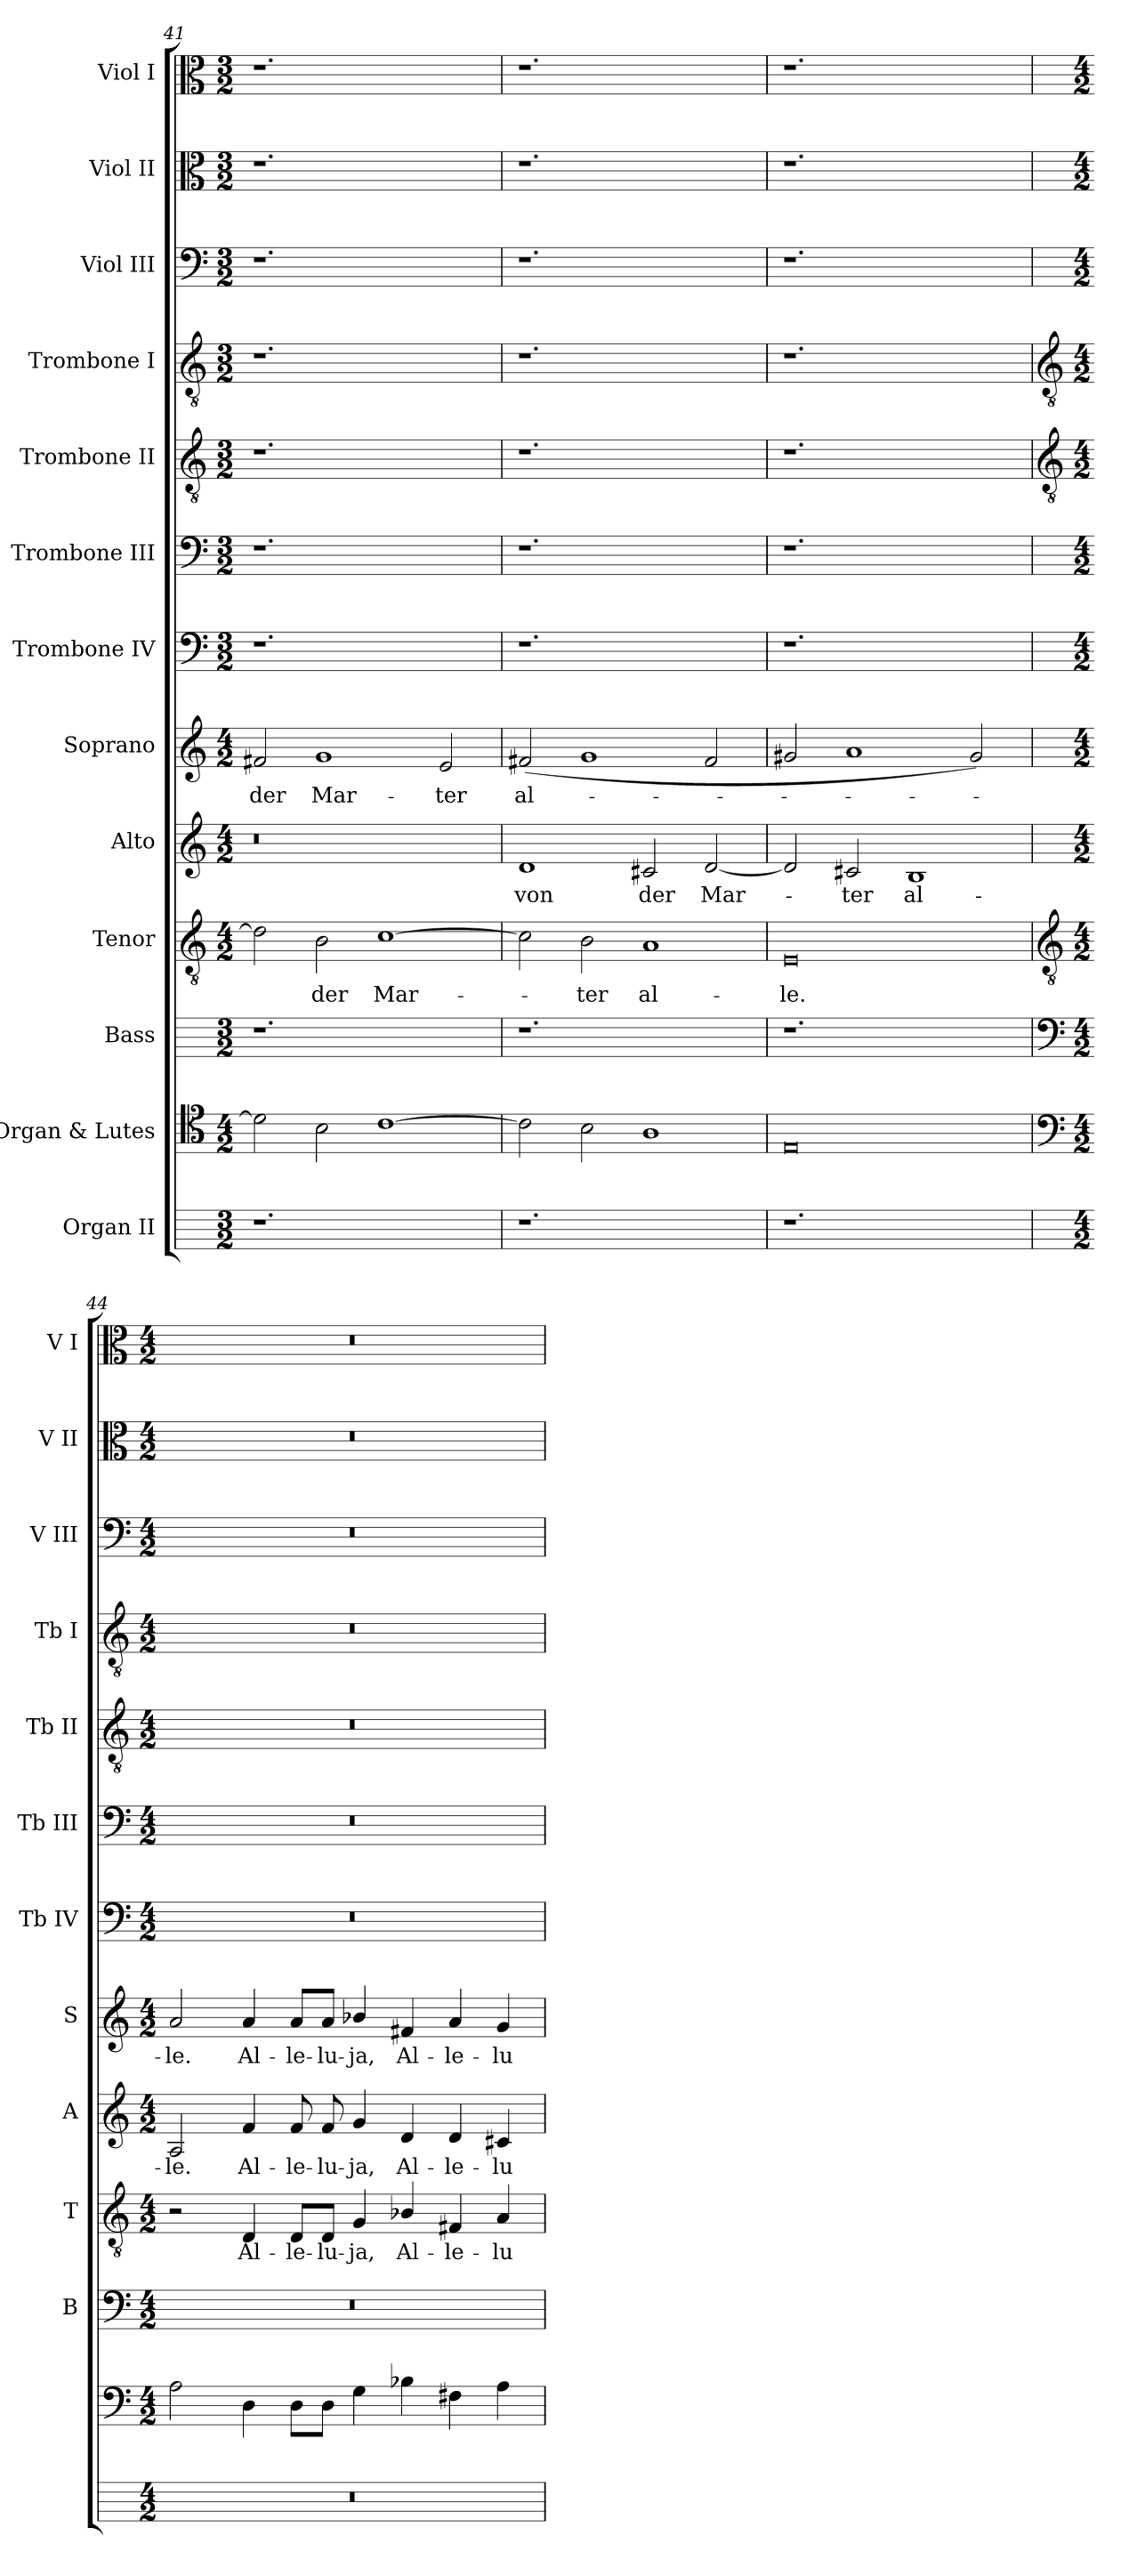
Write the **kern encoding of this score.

**kern	**kern	**kern	**kern	**text	**kern	**text	**kern	**text	**kern	**kern	**kern	**kern	**kern	**kern	**kern
*part13	*part12	*part11	*part10	*part10	*part9	*part9	*part8	*part8	*part7	*part6	*part5	*part4	*part3	*part2	*part1
*staff13	*staff12	*staff11	*staff10	*staff10	*staff9	*staff9	*staff8	*staff8	*staff7	*staff6	*staff5	*staff4	*staff3	*staff2	*staff1
*I"Organ II	*I"Organ & Lutes	*I"Bass	*I"Tenor	*	*I"Alto	*	*I"Soprano	*	*I"Trombone IV	*I"Trombone III	*I"Trombone II	*I"Trombone I	*I"Viol III	*I"Viol II	*I"Viol I
*	*	*I'B	*I'T	*	*I'A	*	*I'S	*	*I'Tb IV	*I'Tb III	*I'Tb II	*I'Tb I	*I'V III	*I'V II	*I'V I
*	*clefC4	*	*clefGv2	*	*clefG2	*	*clefG2	*	*clefF4	*clefF4	*clefGv2	*clefGv2	*clefF4	*clefC3	*clefC3
*	*k[]	*	*k[]	*	*k[]	*	*k[]	*	*k[]	*k[]	*k[]	*k[]	*k[]	*k[]	*k[]
*	*C:	*	*C:	*	*C:	*	*C:	*	*C:	*C:	*C:	*C:	*C:	*C:	*C:
*M3/2	*M4/2	*M3/2	*M4/2	*	*M4/2	*	*M4/2	*	*M3/2	*M3/2	*M3/2	*M3/2	*M3/2	*M3/2	*M3/2
=41	=41	=41	=41	=41	=41	=41	=41	=41	=41	=41	=41	=41	=41	=41	=41
!	!	!	!	!	!	!	!	!LO:LY:b	!	!	!	!	!	!	!
1.r	2d]	1.r	2d]	.	0r	.	2f#X	der	1.r	1.r	1.r	1.r	1.r	1.r	1.r
!	!	!	!	!LO:LY:b	!	!	!	!LO:LY:b	!	!	!	!	!	!	!
.	2B	.	2B	der	.	.	1g	Mar-	.	.	.	.	.	.	.
!	!	!	!	!LO:LY:b	!	!	!	!	!	!	!	!	!	!	!
.	[1c	.	[1c	Mar-	.	.	.	.	.	.	.	.	.	.	.
!	!	!	!	!	!	!	!	!LO:LY:b	!	!	!	!	!	!	!
2ryy	.	2ryy	.	.	.	.	2e	-ter	2ryy	2ryy	2ryy	2ryy	2ryy	2ryy	2ryy
=42	=42	=42	=42	=42	=42	=42	=42	=42	=42	=42	=42	=42	=42	=42	=42
!	!	!	!	!	!	!LO:LY:b	!	!LO:LY:b	!	!	!	!	!	!	!
1.r	2c]	1.r	2c]	.	1d	von	(<2f#X	al-	1.r	1.r	1.r	1.r	1.r	1.r	1.r
!	!	!	!	!LO:LY:b	!	!	!	!	!	!	!	!	!	!	!
.	2B	.	2B	ter	.	.	1g	.	.	.	.	.	.	.	.
!	!	!	!	!LO:LY:b	!	!LO:LY:b	!	!	!	!	!	!	!	!	!
.	1A	.	1A	al-	2c#X	der	.	.	.	.	.	.	.	.	.
!	!	!	!	!	!	!LO:LY:b	!	!	!	!	!	!	!	!	!
2ryy	.	2ryy	.	.	[2d	Mar-	2f#	.	2ryy	2ryy	2ryy	2ryy	2ryy	2ryy	2ryy
=43	=43	=43	=43	=43	=43	=43	=43	=43	=43	=43	=43	=43	=43	=43	=43
!	!	!	!	!LO:LY:b	!	!	!	!	!	!	!	!	!	!	!
1.r	0E	1.r	0E	-le.	2d]	.	2g#X	.	1.r	1.r	1.r	1.r	1.r	1.r	1.r
!	!	!	!	!	!	!LO:LY:b	!	!	!	!	!	!	!	!	!
.	.	.	.	.	2c#X	ter	1a	.	.	.	.	.	.	.	.
!	!	!	!	!	!	!LO:LY:b	!	!	!	!	!	!	!	!	!
.	.	.	.	.	1B	al-	.	.	.	.	.	.	.	.	.
2ryy	.	2ryy	.	.	.	.	2g#)	.	2ryy	2ryy	2ryy	2ryy	2ryy	2ryy	2ryy
!!LO:LB:g=z
=44	=44	=44	=44	=44	=44	=44	=44	=44	=44	=44	=44	=44	=44	=44	=44
*	*clefF4	*clefF4	*clefGv2	*	*	*	*	*	*	*	*clefGv2	*clefGv2	*	*	*
*	*	*k[]	*	*	*	*	*	*	*k[]	*k[]	*k[]	*k[]	*k[]	*k[]	*k[]
*	*	*C:	*	*	*	*	*	*	*C:	*C:	*C:	*C:	*C:	*C:	*C:
*M4/2	*M4/2	*M4/2	*M4/2	*	*M4/2	*	*M4/2	*	*M4/2	*M4/2	*M4/2	*M4/2	*M4/2	*M4/2	*M4/2
!	!	!	!	!	!	!LO:LY:b	!	!LO:LY:b	!	!	!	!	!	!	!
0r	2A\	0r	2r	.	2A	-le.	2a	le.	0r	0r	0r	0r	0r	0r	0r
!	!	!	!	!LO:LY:b	!	!LO:LY:b	!	!LO:LY:b	!	!	!	!	!	!	!
.	4D	.	4D	Al-	4f	Al-	4a	Al-	.	.	.	.	.	.	.
!	!	!	!	!LO:LY:b	!	!LO:LY:b	!	!LO:LY:b	!	!	!	!	!	!	!
.	8DL	.	8D/L	-le-	8f	-le-	8a/L	-le-	.	.	.	.	.	.	.
!	!	!	!	!LO:LY:b	!	!LO:LY:b	!	!LO:LY:b	!	!	!	!	!	!	!
.	8DJ	.	8D/J	-lu-	8fL	-lu-	8a/J	-lu-	.	.	.	.	.	.	.
!	!	!	!	!LO:LY:b	!	!LO:LY:b	!	!LO:LY:b	!	!	!	!	!	!	!
.	4G	.	4G	-ja,	4g	-ja,	4b-X/	-ja,	.	.	.	.	.	.	.
!	!	!	!	!LO:LY:b	!	!LO:LY:b	!	!LO:LY:b	!	!	!	!	!	!	!
.	4B-X	.	4B-X/	Al-	4d	Al-	4f#X	Al-	.	.	.	.	.	.	.
!	!	!	!	!LO:LY:b	!	!LO:LY:b	!	!LO:LY:b	!	!	!	!	!	!	!
.	4F#X	.	4F#X	-le-	4d	-le-	4a	-le-	.	.	.	.	.	.	.
!	!	!	!	!LO:LY:b	!	!LO:LY:b	!	!LO:LY:b	!	!	!	!	!	!	!
.	4A\	.	4A	-lu-	4c#X	-lu-	4g	-lu-	.	.	.	.	.	.	.
=	=	=	=	=	=	=	=	=	=	=	=	=	=	=	=
*-	*-	*-	*-	*-	*-	*-	*-	*-	*-	*-	*-	*-	*-	*-	*-
